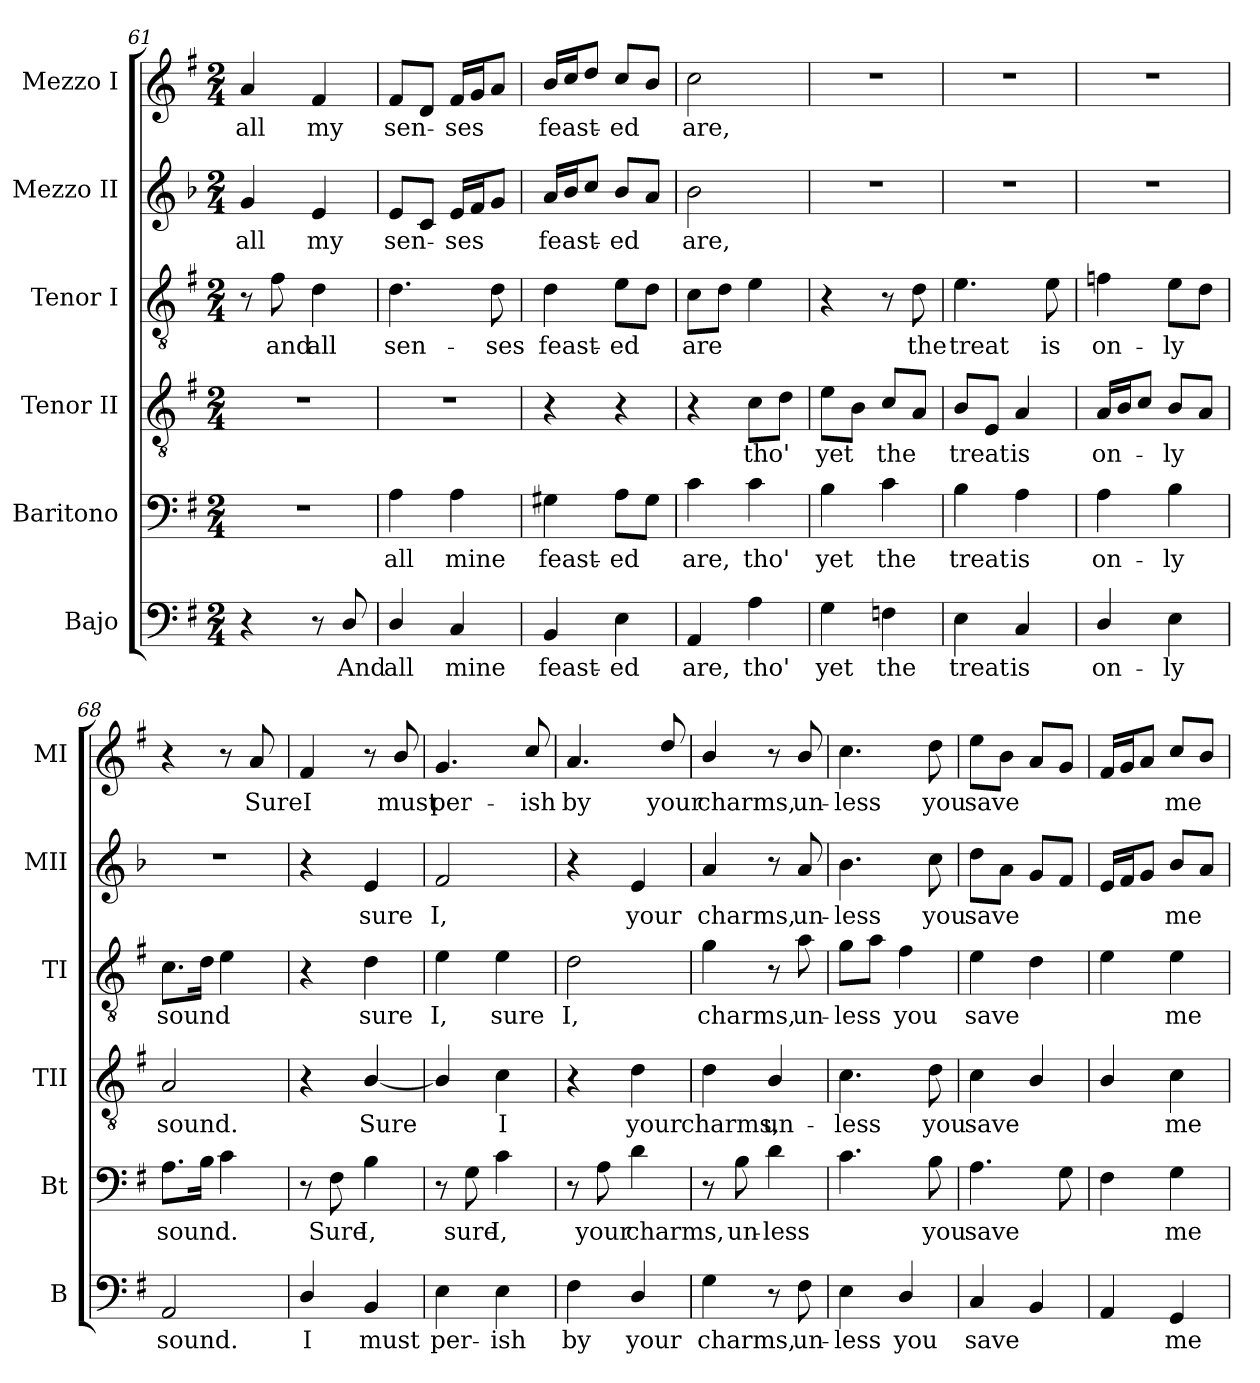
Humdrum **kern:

**kern	**text	**kern	**text	**kern	**text	**kern	**text	**kern	**text	**kern	**text
*part6	*part6	*part5	*part5	*part4	*part4	*part3	*part3	*part2	*part2	*part1	*part1
*staff6	*staff6	*staff5	*staff5	*staff4	*staff4	*staff3	*staff3	*staff2	*staff2	*staff1	*staff1
*I"Bajo	*	*I"Baritono	*	*I"Tenor II	*	*I"Tenor I	*	*I"Mezzo II	*	*I"Mezzo I	*
*I'B	*	*I'Bt	*	*I'TII	*	*I'TI	*	*I'MII	*	*I'MI	*
*clefF4	*	*clefF4	*	*clefGv2	*	*clefGv2	*	*clefG2	*	*clefG2	*
*ITrd1c2	*	*ITrd1c2	*	*ITrd1c2	*	*ITrd1c2	*	*	*	*ITrd1c2	*
*k[b-]	*	*k[b-]	*	*k[b-]	*	*k[b-]	*	*k[b-]	*	*k[b-]	*
*M2/4	*	*M2/4	*	*M2/4	*	*M2/4	*	*M2/4	*	*M2/4	*
=61	=61	=61	=61	=61	=61	=61	=61	=61	=61	=61	=61
!	!	!	!	!	!	!	!	!	!LO:LY:b	!	!LO:LY:b
4r	.	2r	.	2r	.	8r	.	4g/	all	4g/	all
!	!	!	!	!	!	!	!LO:LY:b	!	!	!	!
.	.	.	.	.	.	8e\	and	.	.	.	.
!	!	!	!	!	!	!	!LO:LY:b	!	!LO:LY:b	!	!LO:LY:b
8r	.	.	.	.	.	4c\	all	4e/	my	4e/	my
!	!LO:LY:b	!	!	!	!	!	!	!	!	!	!
8C/	And	.	.	.	.	.	.	.	.	.	.
!!LO:PB:g=z
=62	=62	=62	=62	=62	=62	=62	=62	=62	=62	=62	=62
!	!LO:LY:b	!	!LO:LY:b	!	!	!	!LO:LY:b	!	!LO:LY:b	!	!LO:LY:b
4C/	all	4G\	all	2r	.	4.c\	sen-	8e/L	sen-	8e/L	sen-
.	.	.	.	.	.	.	.	8c/J	.	8c/J	.
!	!LO:LY:b	!	!LO:LY:b	!	!	!	!	!	!LO:LY:b	!	!LO:LY:b
4BB-/	mine	4G\	mine	.	.	.	.	16e/LL	-ses	16e/LL	-ses
.	.	.	.	.	.	.	.	16f/J	.	16f/J	.
!	!	!	!	!	!	!	!LO:LY:b	!	!	!	!
.	.	.	.	.	.	8c\	-ses	8g/J	.	8g/J	.
=63	=63	=63	=63	=63	=63	=63	=63	=63	=63	=63	=63
!	!LO:LY:b	!	!LO:LY:b	!	!	!	!LO:LY:b	!	!LO:LY:b	!	!LO:LY:b
4AA/	feast-	4F#X\	feast-	4r	.	4c\	feast-	16a/LL	feast-	16a/LL	feast-
.	.	.	.	.	.	.	.	16b-/J	.	16b-/J	.
.	.	.	.	.	.	.	.	8cc/J	.	8cc/J	.
!	!LO:LY:b	!	!LO:LY:b	!	!	!	!LO:LY:b	!	!LO:LY:b	!	!LO:LY:b
4D\	-ed	8G\L	-ed	4r	.	8d\L	-ed	8b-/L	-ed	8b-/L	-ed
.	.	8F#\J	.	.	.	8c\J	.	8a/J	.	8a/J	.
=64	=64	=64	=64	=64	=64	=64	=64	=64	=64	=64	=64
!	!LO:LY:b	!	!LO:LY:b	!	!	!	!LO:LY:b	!	!LO:LY:b	!	!LO:LY:b
4GG/	are,	4B-\	are,	4r	.	8B-\L	are	2b-\	are,	2b-\	are,
.	.	.	.	.	.	8c\J	.	.	.	.	.
!	!LO:LY:b	!	!LO:LY:b	!	!LO:LY:b	!	!	!	!	!	!
4G\	tho'	4B-\	tho'	8B-\L	tho'	4d\	.	.	.	.	.
.	.	.	.	8c\J	.	.	.	.	.	.	.
=65	=65	=65	=65	=65	=65	=65	=65	=65	=65	=65	=65
!	!LO:LY:b	!	!LO:LY:b	!	!LO:LY:b	!	!	!	!	!	!
4F\	yet	4A\	yet	8d\L	yet	4r	.	2r	.	2r	.
.	.	.	.	8A\J	.	.	.	.	.	.	.
!	!LO:LY:b	!	!LO:LY:b	!	!LO:LY:b	!	!	!	!	!	!
4E-X\	the	4B-\	the	8B-/L	the	8r	.	.	.	.	.
!	!	!	!	!	!	!	!LO:LY:b	!	!	!	!
.	.	.	.	8G/J	.	8c\	the	.	.	.	.
=66	=66	=66	=66	=66	=66	=66	=66	=66	=66	=66	=66
!	!LO:LY:b	!	!LO:LY:b	!	!LO:LY:b	!	!LO:LY:b	!	!	!	!
4D\	treat	4A\	treat	8A/L	treat	4.d\	treat	2r	.	2r	.
.	.	.	.	8D/J	.	.	.	.	.	.	.
!	!LO:LY:b	!	!LO:LY:b	!	!LO:LY:b	!	!	!	!	!	!
4BB-/	is	4G\	is	4G/	is	.	.	.	.	.	.
!	!	!	!	!	!	!	!LO:LY:b	!	!	!	!
.	.	.	.	.	.	8d\	is	.	.	.	.
=67	=67	=67	=67	=67	=67	=67	=67	=67	=67	=67	=67
!	!LO:LY:b	!	!LO:LY:b	!	!LO:LY:b	!	!LO:LY:b	!	!	!	!
4C/	on-	4G\	on-	16G/LL	on-	4e-X\	on-	2r	.	2r	.
.	.	.	.	16A/J	.	.	.	.	.	.	.
.	.	.	.	8B-/J	.	.	.	.	.	.	.
!	!LO:LY:b	!	!LO:LY:b	!	!LO:LY:b	!	!LO:LY:b	!	!	!	!
4D\	-ly	4A\	-ly	8A/L	-ly	8d\L	-ly	.	.	.	.
.	.	.	.	8G/J	.	8c\J	.	.	.	.	.
=68	=68	=68	=68	=68	=68	=68	=68	=68	=68	=68	=68
!	!LO:LY:b	!	!LO:LY:b	!	!LO:LY:b	!	!LO:LY:b	!	!	!	!
2GG/	sound.	8.G\L	sound.	2G/	sound.	8.B-\L	sound	2r	.	4r	.
.	.	16A\Jk	.	.	.	16c\Jk	.	.	.	.	.
.	.	4B-\	.	.	.	4d\	.	.	.	8r	.
!	!	!	!	!	!	!	!	!	!	!	!LO:LY:b
.	.	.	.	.	.	.	.	.	.	8g/	Sure
!!LO:LB:g=z
=69	=69	=69	=69	=69	=69	=69	=69	=69	=69	=69	=69
!	!LO:LY:b	!	!	!	!	!	!	!	!	!	!LO:LY:b
4C/	I	8r	.	4r	.	4r	.	4r	.	4e/	I
!	!	!	!LO:LY:b	!	!	!	!	!	!	!	!
.	.	8E\	Sure	.	.	.	.	.	.	.	.
!	!LO:LY:b	!	!LO:LY:b	!	!LO:LY:b	!	!LO:LY:b	!	!LO:LY:b	!	!
4AA/	must	4A\	I,	[4A/	Sure	4c\	sure	4e/	sure	8r	.
!	!	!	!	!	!	!	!	!	!	!	!LO:LY:b
.	.	.	.	.	.	.	.	.	.	8a/	must
=70	=70	=70	=70	=70	=70	=70	=70	=70	=70	=70	=70
!	!LO:LY:b	!	!	!	!	!	!LO:LY:b	!	!LO:LY:b	!	!LO:LY:b
4D\	per-	8r	.	4A/]	.	4d\	I,	2f/	I,	4.f/	per-
!	!	!	!LO:LY:b	!	!	!	!	!	!	!	!
.	.	8F\	sure	.	.	.	.	.	.	.	.
!	!LO:LY:b	!	!LO:LY:b	!	!LO:LY:b	!	!LO:LY:b	!	!	!	!
4D\	-ish	4B-\	I,	4B-\	I	4d\	sure	.	.	.	.
!	!	!	!	!	!	!	!	!	!	!	!LO:LY:b
.	.	.	.	.	.	.	.	.	.	8b-/	-ish
=71	=71	=71	=71	=71	=71	=71	=71	=71	=71	=71	=71
!	!LO:LY:b	!	!	!	!	!	!LO:LY:b	!	!	!	!LO:LY:b
4E\	by	8r	.	4r	.	2c\	I,	4r	.	4.g/	by
!	!	!	!LO:LY:b	!	!	!	!	!	!	!	!
.	.	8G\	your	.	.	.	.	.	.	.	.
!	!LO:LY:b	!	!LO:LY:b	!	!LO:LY:b	!	!	!	!LO:LY:b	!	!
4C/	your	4c\	charms,	4c\	your	.	.	4e/	your	.	.
!	!	!	!	!	!	!	!	!	!	!	!LO:LY:b
.	.	.	.	.	.	.	.	.	.	8cc/	your
=72	=72	=72	=72	=72	=72	=72	=72	=72	=72	=72	=72
!	!LO:LY:b	!	!	!	!LO:LY:b	!	!LO:LY:b	!	!LO:LY:b	!	!LO:LY:b
4F\	charms,	8r	.	4c\	charms,	4f\	charms,	4a/	charms,	4a/	charms,
!	!	!	!LO:LY:b	!	!	!	!	!	!	!	!
.	.	8A\	un-	.	.	.	.	.	.	.	.
!	!	!	!LO:LY:b	!	!LO:LY:b	!	!	!	!	!	!
8r	.	4c\	-less	4A/	un-	8r	.	8r	.	8r	.
!	!LO:LY:b	!	!	!	!	!	!LO:LY:b	!	!LO:LY:b	!	!LO:LY:b
8E\	un-	.	.	.	.	8g\	un-	8a/	un-	8a/	un-
=73	=73	=73	=73	=73	=73	=73	=73	=73	=73	=73	=73
!	!LO:LY:b	!	!	!	!LO:LY:b	!	!LO:LY:b	!	!LO:LY:b	!	!LO:LY:b
4D\	-less	4.B-\	.	4.B-\	-less	8f\L	-less	4.b-\	-less	4.b-\	-less
.	.	.	.	.	.	8g\J	.	.	.	.	.
!	!LO:LY:b	!	!	!	!	!	!LO:LY:b	!	!	!	!
4C/	you	.	.	.	.	4e\	you	.	.	.	.
!	!	!	!LO:LY:b	!	!LO:LY:b	!	!	!	!LO:LY:b	!	!LO:LY:b
.	.	8A\	you	8c\	you	.	.	8cc\	you	8cc\	you
=74	=74	=74	=74	=74	=74	=74	=74	=74	=74	=74	=74
!	!LO:LY:b	!	!LO:LY:b	!	!LO:LY:b	!	!LO:LY:b	!	!LO:LY:b	!	!LO:LY:b
4BB-/	save	4.G\	save	4B-\	save	4d\	save	8dd\L	save	8dd\L	-save
.	.	.	.	.	.	.	.	8a\J	.	8a\J	.
4AA/	.	.	.	4A/	.	4c\	.	8g/L	.	8g/L	.
.	.	8F\	.	.	.	.	.	8f/J	.	8f/J	.
=75	=75	=75	=75	=75	=75	=75	=75	=75	=75	=75	=75
4GG/	.	4E\	.	4A/	.	4d\	.	16e/LL	.	16e/LL	.
.	.	.	.	.	.	.	.	16f/J	.	16f/J	.
.	.	.	.	.	.	.	.	8g/J	.	8g/J	.
!	!LO:LY:b	!	!LO:LY:b	!	!LO:LY:b	!	!LO:LY:b	!	!LO:LY:b	!	!LO:LY:b
4FF/	me	4F\	me	4B-\	me	4d\	me	8b-/L	me	8b-/L	me
.	.	.	.	.	.	.	.	8a/J	.	8a/J	.
=	=	=	=	=	=	=	=	=	=	=	=
*-	*-	*-	*-	*-	*-	*-	*-	*-	*-	*-	*-
